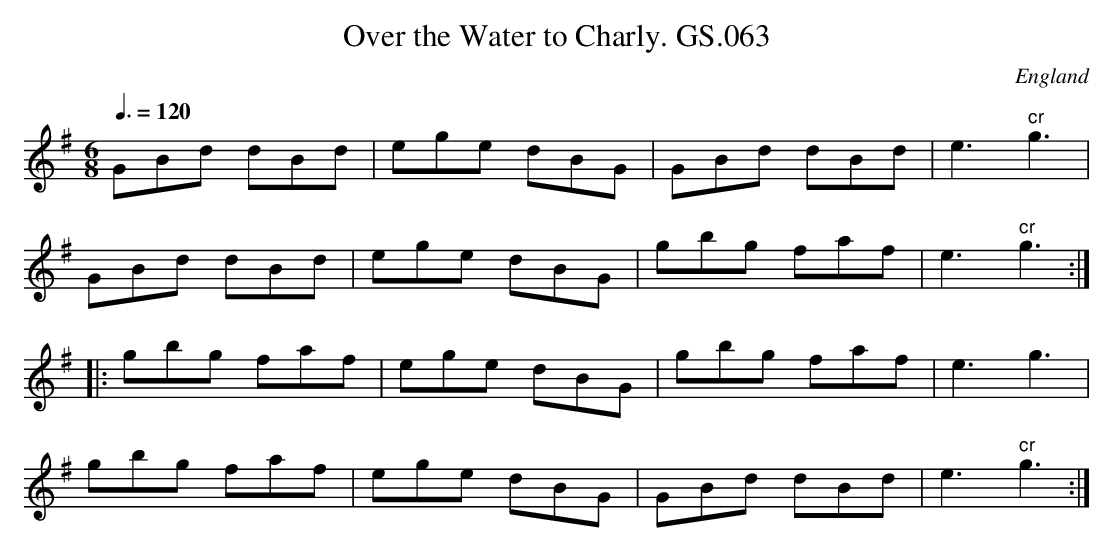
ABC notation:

X:1
T:Over the Water to Charly. GS.063
L:1/8
M:6/8
O:England
Q:3/8=120
K:G Major
GBd dBd | ege dBG | GBd dBd | e3 "^cr"g3 |!
GBd dBd | ege dBG | gbg faf |e3 "^cr"g3 :|!
|:gbg faf | ege dBG | gbg faf | e3g3 |!
gbg faf | ege dBG | GBd dBd | e3 "^cr"g3 :|
